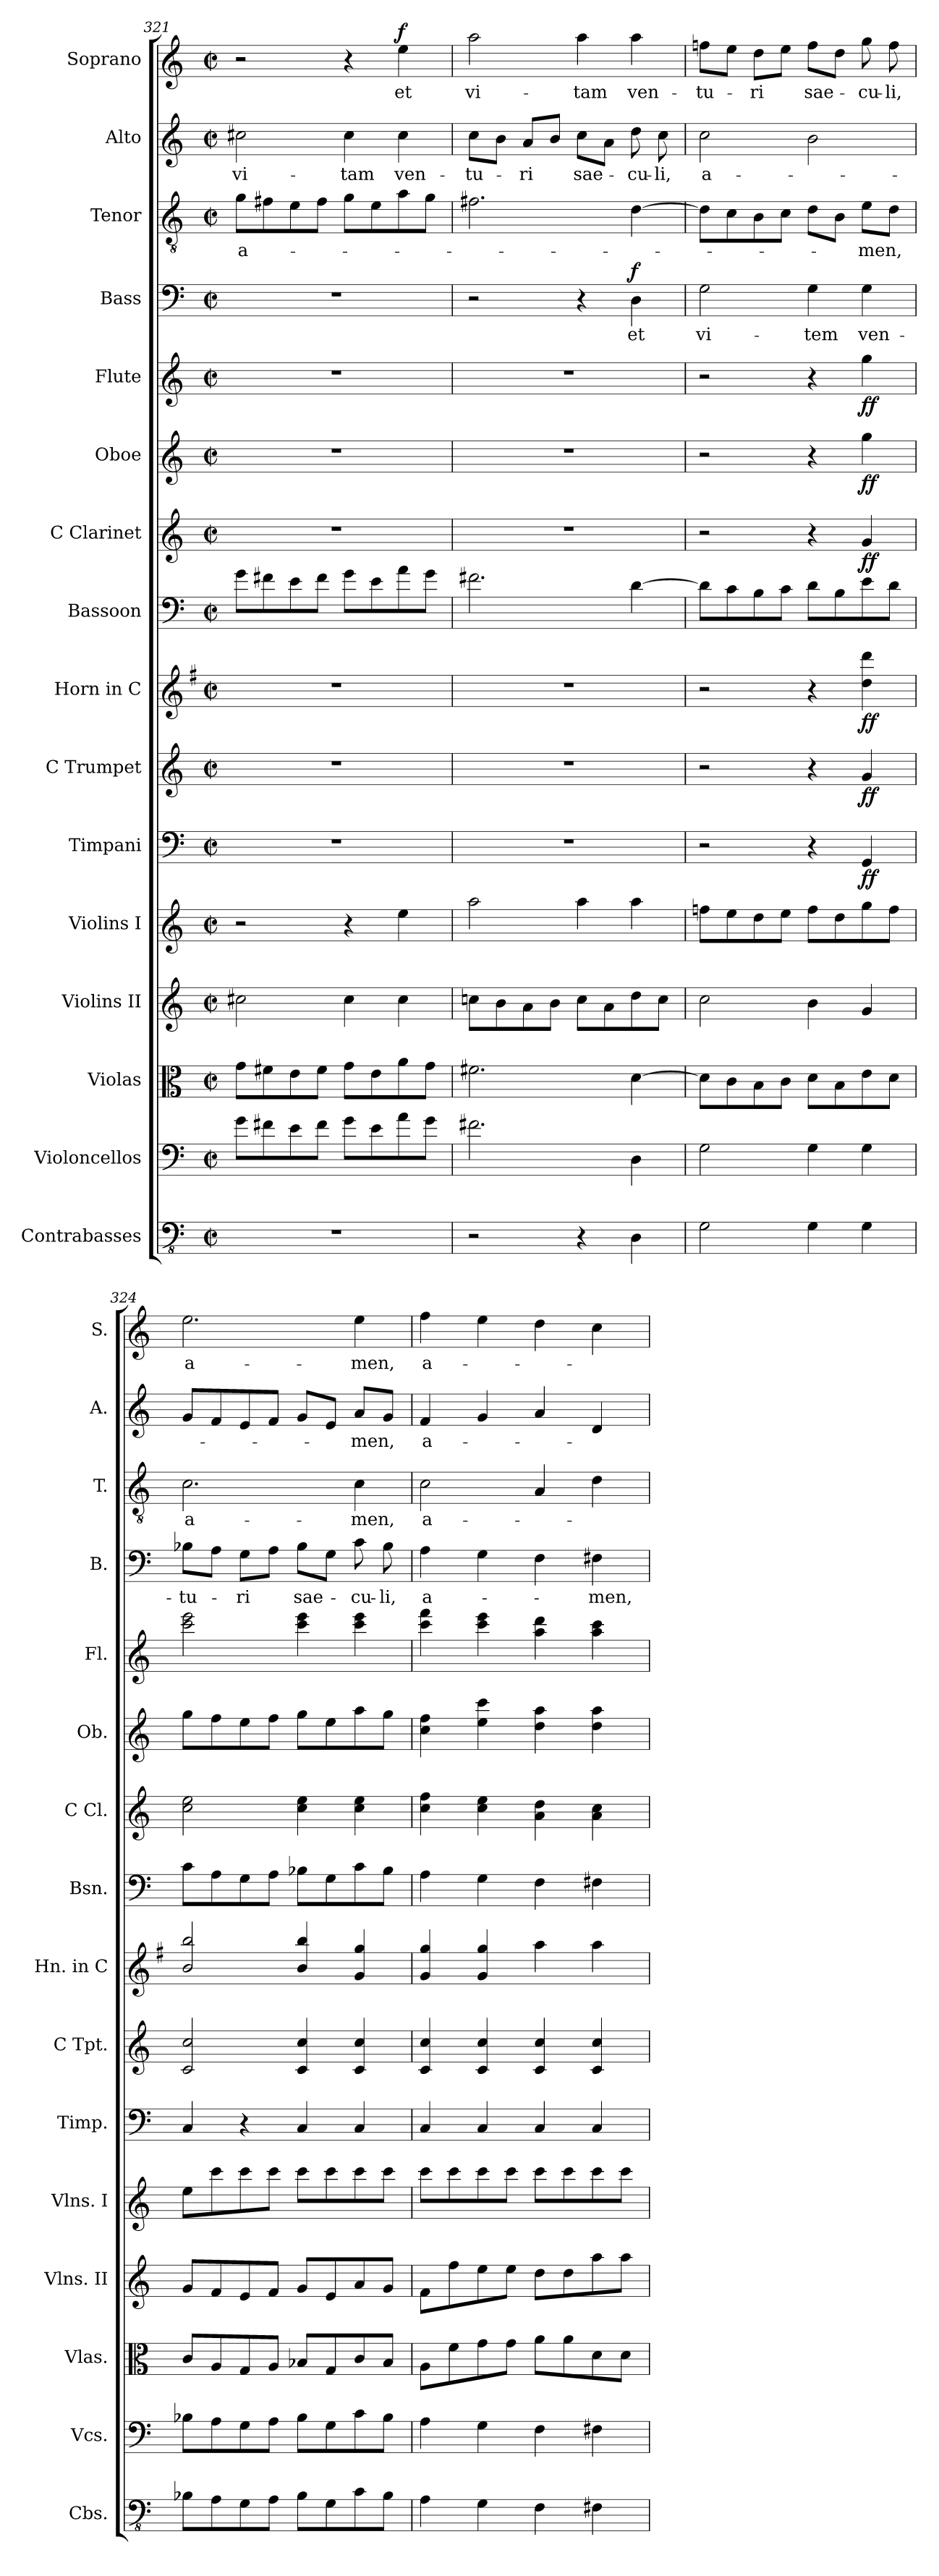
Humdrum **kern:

**kern	**kern	**kern	**kern	**kern	**kern	**dynam	**kern	**dynam	**kern	**dynam	**kern	**kern	**dynam	**kern	**dynam	**kern	**dynam	**kern	**text	**dynam	**kern	**text	**kern	**text	**kern	**text	**dynam
*part16	*part15	*part14	*part13	*part12	*part11	*part11	*part10	*part10	*part9	*part9	*part8	*part7	*part7	*part6	*part6	*part5	*part5	*part4	*part4	*part4	*part3	*part3	*part2	*part2	*part1	*part1	*part1
*staff16	*staff15	*staff14	*staff13	*staff12	*staff11	*staff11	*staff10	*staff10	*staff9	*staff9	*staff8	*staff7	*staff7	*staff6	*staff6	*staff5	*staff5	*staff4	*staff4	*staff4	*staff3	*staff3	*staff2	*staff2	*staff1	*staff1	*staff1
*I"Contrabasses	*I"Violoncellos	*I"Violas	*I"Violins II	*I"Violins I	*I"Timpani	*	*I"C Trumpet	*	*I"Horn in C	*	*I"Bassoon	*I"C Clarinet	*	*I"Oboe	*	*I"Flute	*	*I"Bass	*	*	*I"Tenor	*	*I"Alto	*	*I"Soprano	*	*
*I'Cbs.	*I'Vcs.	*I'Vlas.	*I'Vlns. II	*I'Vlns. I	*I'Timp.	*	*I'C Tpt.	*	*I'Hn. in C	*	*I'Bsn.	*I'C Cl.	*	*I'Ob.	*	*I'Fl.	*	*I'B.	*	*	*I'T.	*	*I'A.	*	*I'S.	*	*
*clefFv4	*clefF4	*clefC3	*clefG2	*clefG2	*clefF4	*	*clefG2	*	*clefG2	*	*clefF4	*clefG2	*	*clefG2	*	*clefG2	*	*clefF4	*	*	*clefGv2	*	*clefG2	*	*clefG2	*	*
*	*	*	*	*	*	*	*	*	*ITrd4c7	*	*	*ITrd1c2	*	*	*	*	*	*	*	*	*	*	*	*	*	*	*
*k[]	*k[]	*k[]	*k[]	*k[]	*k[]	*	*k[]	*	*k[]	*	*k[]	*k[b-e-]	*	*k[]	*	*k[]	*	*k[]	*	*	*k[]	*	*k[]	*	*k[]	*	*
*M2/2	*M2/2	*M2/2	*M2/2	*M2/2	*M2/2	*	*M2/2	*	*M2/2	*	*M2/2	*M2/2	*	*M2/2	*	*M2/2	*	*M2/2	*	*	*M2/2	*	*M2/2	*	*M2/2	*	*
*met(c|)	*met(c|)	*met(c|)	*met(c|)	*met(c|)	*met(c|)	*	*met(c|)	*	*met(c|)	*	*met(c|)	*met(c|)	*	*met(c|)	*	*met(c|)	*	*met(c|)	*	*	*met(c|)	*	*met(c|)	*	*met(c|)	*	*
=321	=321	=321	=321	=321	=321	=321	=321	=321	=321	=321	=321	=321	=321	=321	=321	=321	=321	=321	=321	=321	=321	=321	=321	=321	=321	=321	=321
!	!	!	!	!	!	!	!	!	!	!	!	!	!	!	!	!	!	!	!	!	!	!LO:LY:b	!	!LO:LY:b	!	!	!
1r	8g\L	8g\L	2cc#X\	2r	1r	.	1r	.	1r	.	8g\L	1r	.	1r	.	1r	.	1r	.	.	8g\L	a-	2cc#X\	vi-	2r	.	.
.	8f#X\	8f#X\	.	.	.	.	.	.	.	.	8f#X\	.	.	.	.	.	.	.	.	.	8f#X\	.	.	.	.	.	.
.	8e\	8e\	.	.	.	.	.	.	.	.	8e\	.	.	.	.	.	.	.	.	.	8e\	.	.	.	.	.	.
.	8f#\J	8f#\J	.	.	.	.	.	.	.	.	8f#\J	.	.	.	.	.	.	.	.	.	8f#\J	.	.	.	.	.	.
!	!	!	!	!	!	!	!	!	!	!	!	!	!	!	!	!	!	!	!	!	!	!	!	!LO:LY:b	!	!	!
.	8g\L	8g\L	4cc#\	4r	.	.	.	.	.	.	8g\L	.	.	.	.	.	.	.	.	.	8g\L	.	4cc#\	-tam	4r	.	.
.	8e\	8e\	.	.	.	.	.	.	.	.	8e\	.	.	.	.	.	.	.	.	.	8e\	.	.	.	.	.	.
!	!	!	!	!	!	!	!	!	!	!	!	!	!	!	!	!	!	!	!	!	!	!	!	!LO:LY:b	!	!LO:LY:b	!LO:DY:a
.	8a\	8a\	4cc#\	4ee\	.	.	.	.	.	.	8a\	.	.	.	.	.	.	.	.	.	8a\	.	4cc#\	ven-	4ee\	et	f
.	8g\J	8g\J	.	.	.	.	.	.	.	.	8g\J	.	.	.	.	.	.	.	.	.	8g\J	.	.	.	.	.	.
=322	=322	=322	=322	=322	=322	=322	=322	=322	=322	=322	=322	=322	=322	=322	=322	=322	=322	=322	=322	=322	=322	=322	=322	=322	=322	=322	=322
!	!	!	!	!	!	!	!	!	!	!	!	!	!	!	!	!	!	!	!	!	!	!	!	!LO:LY:b	!	!LO:LY:b	!
2r	2.f#X\	2.f#X\	8ccn\L	2aa\	1r	.	1r	.	1r	.	2.f#X\	1r	.	1r	.	1r	.	2r	.	.	2.f#X\	.	8cc\L	-tu-	2aa\	vi-	.
.	.	.	8b\	.	.	.	.	.	.	.	.	.	.	.	.	.	.	.	.	.	.	.	8b\J	.	.	.	.
!	!	!	!	!	!	!	!	!	!	!	!	!	!	!	!	!	!	!	!	!	!	!	!	!LO:LY:b	!	!	!
.	.	.	8a\	.	.	.	.	.	.	.	.	.	.	.	.	.	.	.	.	.	.	.	8a/L	-ri	.	.	.
.	.	.	8b\J	.	.	.	.	.	.	.	.	.	.	.	.	.	.	.	.	.	.	.	8b/J	.	.	.	.
!	!	!	!	!	!	!	!	!	!	!	!	!	!	!	!	!	!	!	!	!	!	!	!	!LO:LY:b	!	!LO:LY:b	!
4r	.	.	8cc\L	4aa\	.	.	.	.	.	.	.	.	.	.	.	.	.	4r	.	.	.	.	8cc\L	sae-	4aa\	-tam	.
.	.	.	8a\	.	.	.	.	.	.	.	.	.	.	.	.	.	.	.	.	.	.	.	8a\J	.	.	.	.
!	!	!	!	!	!	!	!	!	!	!	!	!	!	!	!	!	!	!	!LO:LY:b	!LO:DY:a	!	!	!	!LO:LY:b	!	!LO:LY:b	!
4DD\	4D\	[4d\	8dd\	4aa\	.	.	.	.	.	.	[4d\	.	.	.	.	.	.	4D\	et	f	[4d\	.	8dd\	-cu-	4aa\	ven-	.
!	!	!	!	!	!	!	!	!	!	!	!	!	!	!	!	!	!	!	!	!	!	!	!	!LO:LY:b	!	!	!
.	.	.	8cc\J	.	.	.	.	.	.	.	.	.	.	.	.	.	.	.	.	.	.	.	8cc\	-li,	.	.	.
=323	=323	=323	=323	=323	=323	=323	=323	=323	=323	=323	=323	=323	=323	=323	=323	=323	=323	=323	=323	=323	=323	=323	=323	=323	=323	=323	=323
!	!	!	!	!	!	!	!	!	!	!	!	!	!	!	!	!	!	!	!LO:LY:b	!	!	!	!	!LO:LY:b	!	!LO:LY:b	!
2GG\	2G\	8d\L]	2cc\	8ffn\L	2r	.	2r	.	2r	.	8d\L]	2r	.	2r	.	2r	.	2G\	vi-	.	8d\L]	.	2cc\	a-	8ffn\L	-tu-	.
.	.	8c\	.	8ee\	.	.	.	.	.	.	8c\	.	.	.	.	.	.	.	.	.	8c\	.	.	.	8ee\J	.	.
!	!	!	!	!	!	!	!	!	!	!	!	!	!	!	!	!	!	!	!	!	!	!	!	!	!	!LO:LY:b	!
.	.	8B\	.	8dd\	.	.	.	.	.	.	8B\	.	.	.	.	.	.	.	.	.	8B\	.	.	.	8dd\L	-ri	.
.	.	8c\J	.	8ee\J	.	.	.	.	.	.	8c\J	.	.	.	.	.	.	.	.	.	8c\J	.	.	.	8ee\J	.	.
!	!	!	!	!	!	!	!	!	!	!	!	!	!	!	!	!	!	!	!LO:LY:b	!	!	!	!	!	!	!LO:LY:b	!
4GG\	4G\	8d\L	4b\	8ff\L	4r	.	4r	.	4r	.	8d\L	4r	.	4r	.	4r	.	4G\	-tem	.	8d\L	.	2b\	.	8ff\L	sae-	.
.	.	8B\	.	8dd\	.	.	.	.	.	.	8B\	.	.	.	.	.	.	.	.	.	8B\J	.	.	.	8dd\J	.	.
!	!	!	!	!	!	!LO:DY:b	!	!LO:DY:b	!	!LO:DY:b	!	!	!LO:DY:b	!	!LO:DY:b	!	!LO:DY:b	!	!LO:LY:b	!	!	!LO:LY:b	!	!	!	!LO:LY:b	!
4GG\	4G\	8e\	4g/	8gg\	4GG/	ff	4g/	ff	4g\ 4gg\	ff	8e\	4f/	ff	4gg\	ff	4gg\	ff	4G\	ven-	.	8e\L	-men,	.	.	8gg\	-cu-	.
!	!	!	!	!	!	!	!	!	!	!	!	!	!	!	!	!	!	!	!	!	!	!	!	!	!	!LO:LY:b	!
.	.	8d\J	.	8ff\J	.	.	.	.	.	.	8d\J	.	.	.	.	.	.	.	.	.	8d\J	.	.	.	8ff\	-li,	.
!!LO:PB:g=z
=324	=324	=324	=324	=324	=324	=324	=324	=324	=324	=324	=324	=324	=324	=324	=324	=324	=324	=324	=324	=324	=324	=324	=324	=324	=324	=324	=324
!	!	!	!	!	!	!	!	!	!	!	!	!	!	!	!	!	!	!	!LO:LY:b	!	!	!LO:LY:b	!	!	!	!LO:LY:b	!
8BB-X\L	8B-X\L	8c/L	8g/L	8ee\L	4C/	.	2c/ 2cc/	.	2e/ 2ee/	.	8c\L	2b-\ 2dd\	.	8gg\L	.	2ccc\ 2eee\	.	8B-X\L	-tu-	.	2.c\	a-	8g/L	.	2.ee\	a-	.
8AA\	8A\	8A/	8f/	8ccc\	.	.	.	.	.	.	8A\	.	.	8ff\	.	.	.	8A\J	.	.	.	.	8f/	.	.	.	.
!	!	!	!	!	!	!	!	!	!	!	!	!	!	!	!	!	!	!	!LO:LY:b	!	!	!	!	!	!	!	!
8GG\	8G\	8G/	8e/	8ccc\	4r	.	.	.	.	.	8G\	.	.	8ee\	.	.	.	8G\L	-ri	.	.	.	8e/	.	.	.	.
8AA\J	8A\J	8A/J	8f/J	8ccc\J	.	.	.	.	.	.	8A\J	.	.	8ff\J	.	.	.	8A\J	.	.	.	.	8f/J	.	.	.	.
!	!	!	!	!	!	!	!	!	!	!	!	!	!	!	!	!	!	!	!LO:LY:b	!	!	!	!	!	!	!	!
8BB-\L	8B-\L	8B-X/L	8g/L	8ccc\L	4C/	.	4c/ 4cc/	.	4e/ 4ee/	.	8B-X\L	4b-\ 4dd\	.	8gg\L	.	4ccc\ 4eee\	.	8B-\L	sae-	.	.	.	8g/L	.	.	.	.
8GG\	8G\	8G/	8e/	8ccc\	.	.	.	.	.	.	8G\	.	.	8ee\	.	.	.	8G\J	.	.	.	.	8e/J	.	.	.	.
!	!	!	!	!	!	!	!	!	!	!	!	!	!	!	!	!	!	!	!LO:LY:b	!	!	!LO:LY:b	!	!LO:LY:b	!	!LO:LY:b	!
8C\	8c\	8c/	8a/	8ccc\	4C/	.	4c/ 4cc/	.	4c/ 4cc/	.	8c\	4b-\ 4dd\	.	8aa\	.	4ccc\ 4eee\	.	8c\	-cu-	.	4c\	-men,	8a/L	-men,	4ee\	-men,	.
!	!	!	!	!	!	!	!	!	!	!	!	!	!	!	!	!	!	!	!LO:LY:b	!	!	!	!	!	!	!	!
8BB-\J	8B-\J	8B-/J	8g/J	8ccc\J	.	.	.	.	.	.	8B-\J	.	.	8gg\J	.	.	.	8B-\	-li,	.	.	.	8g/J	.	.	.	.
=325	=325	=325	=325	=325	=325	=325	=325	=325	=325	=325	=325	=325	=325	=325	=325	=325	=325	=325	=325	=325	=325	=325	=325	=325	=325	=325	=325
!	!	!	!	!	!	!	!	!	!	!	!	!	!	!	!	!	!	!	!LO:LY:b	!	!	!LO:LY:b	!	!LO:LY:b	!	!LO:LY:b	!
4AA\	4A\	8A\L	8f\L	8ccc\L	4C/	.	4c/ 4cc/	.	4c/ 4cc/	.	4A\	4b-\ 4ee-\	.	4cc\ 4ff\	.	4ccc\ 4fff\	.	4A\	a-	.	2c\	a-	4f/	a-	4ff\	a-	.
.	.	8f\	8ff\	8ccc\	.	.	.	.	.	.	.	.	.	.	.	.	.	.	.	.	.	.	.	.	.	.	.
4GG\	4G\	8g\	8ee\	8ccc\	4C/	.	4c/ 4cc/	.	4c/ 4cc/	.	4G\	4b-\ 4dd\	.	4ee\ 4ccc\	.	4ccc\ 4eee\	.	4G\	.	.	.	.	4g/	.	4ee\	.	.
.	.	8g\J	8ee\J	8ccc\J	.	.	.	.	.	.	.	.	.	.	.	.	.	.	.	.	.	.	.	.	.	.	.
4FF\	4F\	8a\L	8dd\L	8ccc\L	4C/	.	4c/ 4cc/	.	4dd\	.	4F\	4g\ 4cc\	.	4dd\ 4aa\	.	4aa\ 4ddd\	.	4F\	.	.	4A/	.	4a/	.	4dd\	.	.
.	.	8a\	8dd\	8ccc\	.	.	.	.	.	.	.	.	.	.	.	.	.	.	.	.	.	.	.	.	.	.	.
!	!	!	!	!	!	!	!	!	!	!	!	!	!	!	!	!	!	!	!LO:LY:b	!	!	!	!	!	!	!	!
4FF#X\	4F#X\	8d\	8aa\	8ccc\	4C/	.	4c/ 4cc/	.	4dd\	.	4F#X\	4g\ 4b-\	.	4dd\ 4aa\	.	4aa\ 4ccc\	.	4F#X\	-men,	.	4d\	.	4d/	.	4cc\	.	.
.	.	8d\J	8aa\J	8ccc\J	.	.	.	.	.	.	.	.	.	.	.	.	.	.	.	.	.	.	.	.	.	.	.
=	=	=	=	=	=	=	=	=	=	=	=	=	=	=	=	=	=	=	=	=	=	=	=	=	=	=	=
*-	*-	*-	*-	*-	*-	*-	*-	*-	*-	*-	*-	*-	*-	*-	*-	*-	*-	*-	*-	*-	*-	*-	*-	*-	*-	*-	*-
